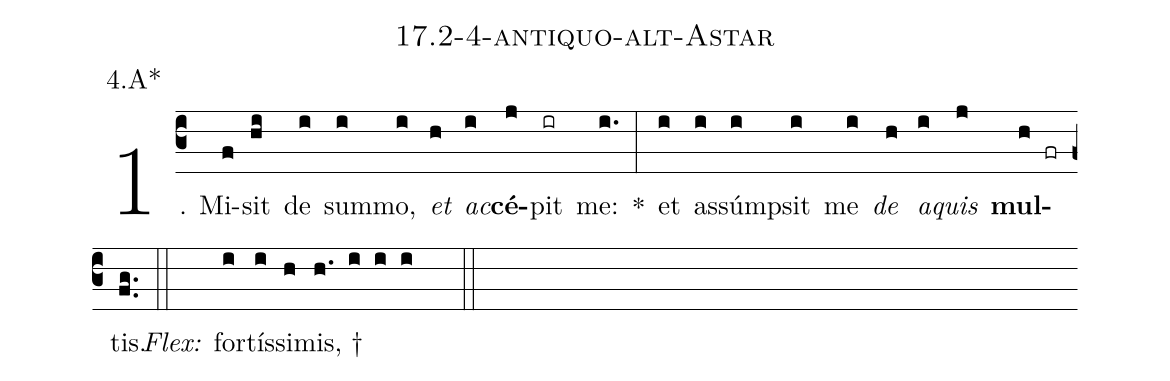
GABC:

name: 17.2-4-antiquo-alt-Astar;
annotation: 4.A*;
%%
(c3)1. Mi(f)sit(hi) de(i) sum(i)mo,(i) <i>et</i>(h) <i>ac</i>(i)<b>cé</b>(j)pit(ir) me:(i.) *(:) et(i) as(i)súmp(i)sit(i) me(i) <i>de</i>(h) <i>a</i>(i)<i>quis</i>(j) <b>mul</b>(h fr)tis.(fg..) (::)
<i>Flex:</i>()  for(i)tís(i)si(h)mis, †(h. i i i  ::)

%E(i) u(h) o(i) u(j) a(h) e.(fg..) (::)
